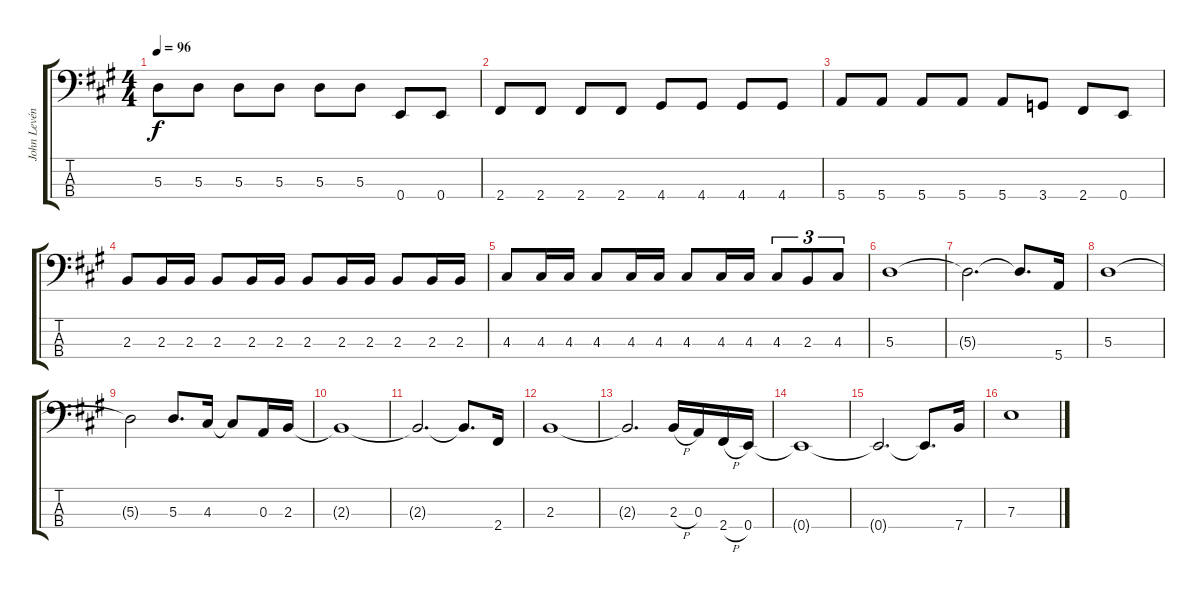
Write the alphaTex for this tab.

\track ("John Levén" "John Levén") {instrument electricbassfinger}
\staff {score tabs}
\tuning (G2 D2 A1 E1) {hide}
\ts (4 4)
\tempo 96
\clef f4
\ks a
5.3.8{dy f} 5.3.8 5.3.8 5.3.8 5.3.8 5.3.8 0.4.8 0.4.8 |
2.4.8 2.4.8 2.4.8 2.4.8 4.4.8 4.4.8 4.4.8 4.4.8 |
5.4.8 5.4.8 5.4.8 5.4.8 5.4.8 3.4.8 2.4.8 0.4.8 |
2.3.8 2.3.16 2.3.16 2.3.8 2.3.16 2.3.16 2.3.8 2.3.16 2.3.16 2.3.8 2.3.16 2.3.16 |
4.3.8 4.3.16 4.3.16 4.3.8 4.3.16 4.3.16 4.3.8 4.3.16 4.3.16 4.3.8{tu (3 2)} 2.3.8{tu (3 2)} 4.3.8{tu (3 2)} |
5.3.1 |
5.3{t}.2{d} 5.3{t}.8{d} 5.4.16 |
5.3.1 |
5.3{t}.2 5.3.8{d} 4.3.16 4.3{t}.8 0.3.16 2.3.16 |
2.3{t}.1 |
2.3{t}.2{d} 2.3{t}.8{d} 2.4.16 |
2.3.1 |
2.3{t}.2{d} 2.3{h}.16 0.3.16 2.4{h}.16 0.4.16 |
0.4{t}.1 |
0.4{t}.2{d} 0.4{t}.8{d} 7.4.16 |
7.3.1
